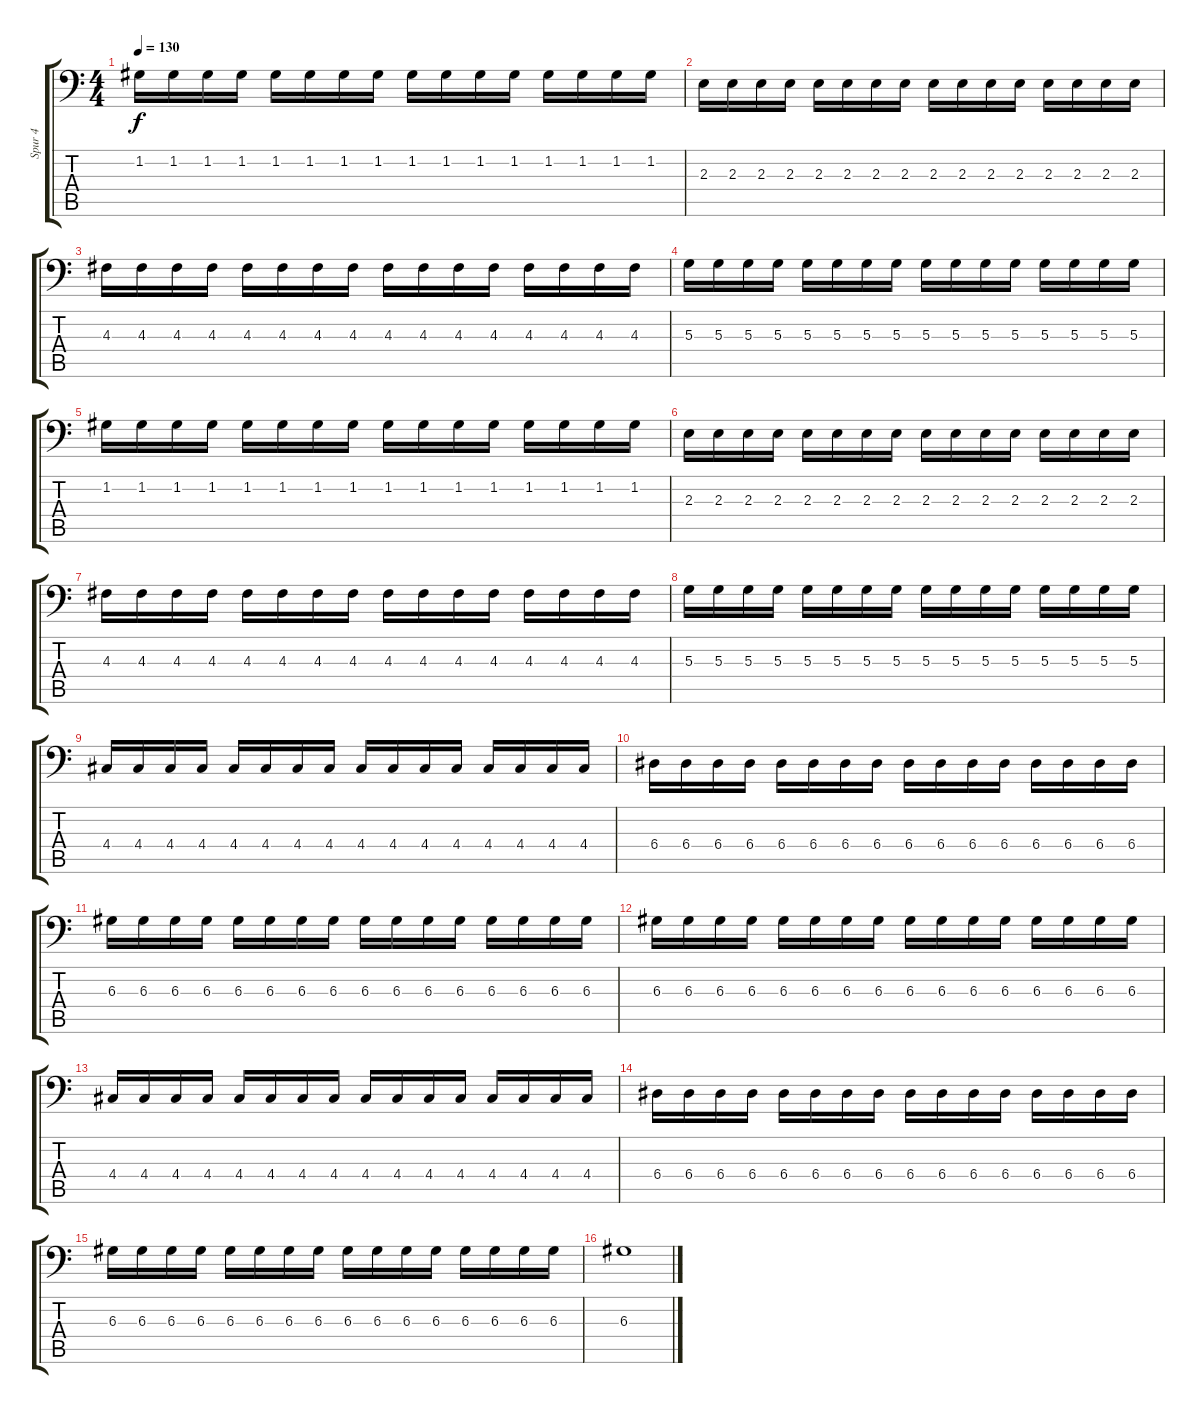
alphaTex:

\track ("Spur 4" "Spur 4") {instrument electricbassfinger}
\staff {score tabs}
\tuning (C3 G2 D2 A1 E1 B0) {hide}
\ts (4 4)
\tempo 130
\clef f4
\ks c
1.2.16{dy f} 1.2.16 1.2.16 1.2.16 1.2.16 1.2.16 1.2.16 1.2.16 1.2.16 1.2.16 1.2.16 1.2.16 1.2.16 1.2.16 1.2.16 1.2.16 |
2.3.16 2.3.16 2.3.16 2.3.16 2.3.16 2.3.16 2.3.16 2.3.16 2.3.16 2.3.16 2.3.16 2.3.16 2.3.16 2.3.16 2.3.16 2.3.16 |
4.3.16 4.3.16 4.3.16 4.3.16 4.3.16 4.3.16 4.3.16 4.3.16 4.3.16 4.3.16 4.3.16 4.3.16 4.3.16 4.3.16 4.3.16 4.3.16 |
5.3.16 5.3.16 5.3.16 5.3.16 5.3.16 5.3.16 5.3.16 5.3.16 5.3.16 5.3.16 5.3.16 5.3.16 5.3.16 5.3.16 5.3.16 5.3.16 |
1.2.16 1.2.16 1.2.16 1.2.16 1.2.16 1.2.16 1.2.16 1.2.16 1.2.16 1.2.16 1.2.16 1.2.16 1.2.16 1.2.16 1.2.16 1.2.16 |
2.3.16 2.3.16 2.3.16 2.3.16 2.3.16 2.3.16 2.3.16 2.3.16 2.3.16 2.3.16 2.3.16 2.3.16 2.3.16 2.3.16 2.3.16 2.3.16 |
4.3.16 4.3.16 4.3.16 4.3.16 4.3.16 4.3.16 4.3.16 4.3.16 4.3.16 4.3.16 4.3.16 4.3.16 4.3.16 4.3.16 4.3.16 4.3.16 |
5.3.16 5.3.16 5.3.16 5.3.16 5.3.16 5.3.16 5.3.16 5.3.16 5.3.16 5.3.16 5.3.16 5.3.16 5.3.16 5.3.16 5.3.16 5.3.16 |
4.4.16 4.4.16 4.4.16 4.4.16 4.4.16 4.4.16 4.4.16 4.4.16 4.4.16 4.4.16 4.4.16 4.4.16 4.4.16 4.4.16 4.4.16 4.4.16 |
6.4.16 6.4.16 6.4.16 6.4.16 6.4.16 6.4.16 6.4.16 6.4.16 6.4.16 6.4.16 6.4.16 6.4.16 6.4.16 6.4.16 6.4.16 6.4.16 |
6.3.16 6.3.16 6.3.16 6.3.16 6.3.16 6.3.16 6.3.16 6.3.16 6.3.16 6.3.16 6.3.16 6.3.16 6.3.16 6.3.16 6.3.16 6.3.16 |
6.3.16 6.3.16 6.3.16 6.3.16 6.3.16 6.3.16 6.3.16 6.3.16 6.3.16 6.3.16 6.3.16 6.3.16 6.3.16 6.3.16 6.3.16 6.3.16 |
4.4.16 4.4.16 4.4.16 4.4.16 4.4.16 4.4.16 4.4.16 4.4.16 4.4.16 4.4.16 4.4.16 4.4.16 4.4.16 4.4.16 4.4.16 4.4.16 |
6.4.16 6.4.16 6.4.16 6.4.16 6.4.16 6.4.16 6.4.16 6.4.16 6.4.16 6.4.16 6.4.16 6.4.16 6.4.16 6.4.16 6.4.16 6.4.16 |
6.3.16 6.3.16 6.3.16 6.3.16 6.3.16 6.3.16 6.3.16 6.3.16 6.3.16 6.3.16 6.3.16 6.3.16 6.3.16 6.3.16 6.3.16 6.3.16 |
6.3.1
